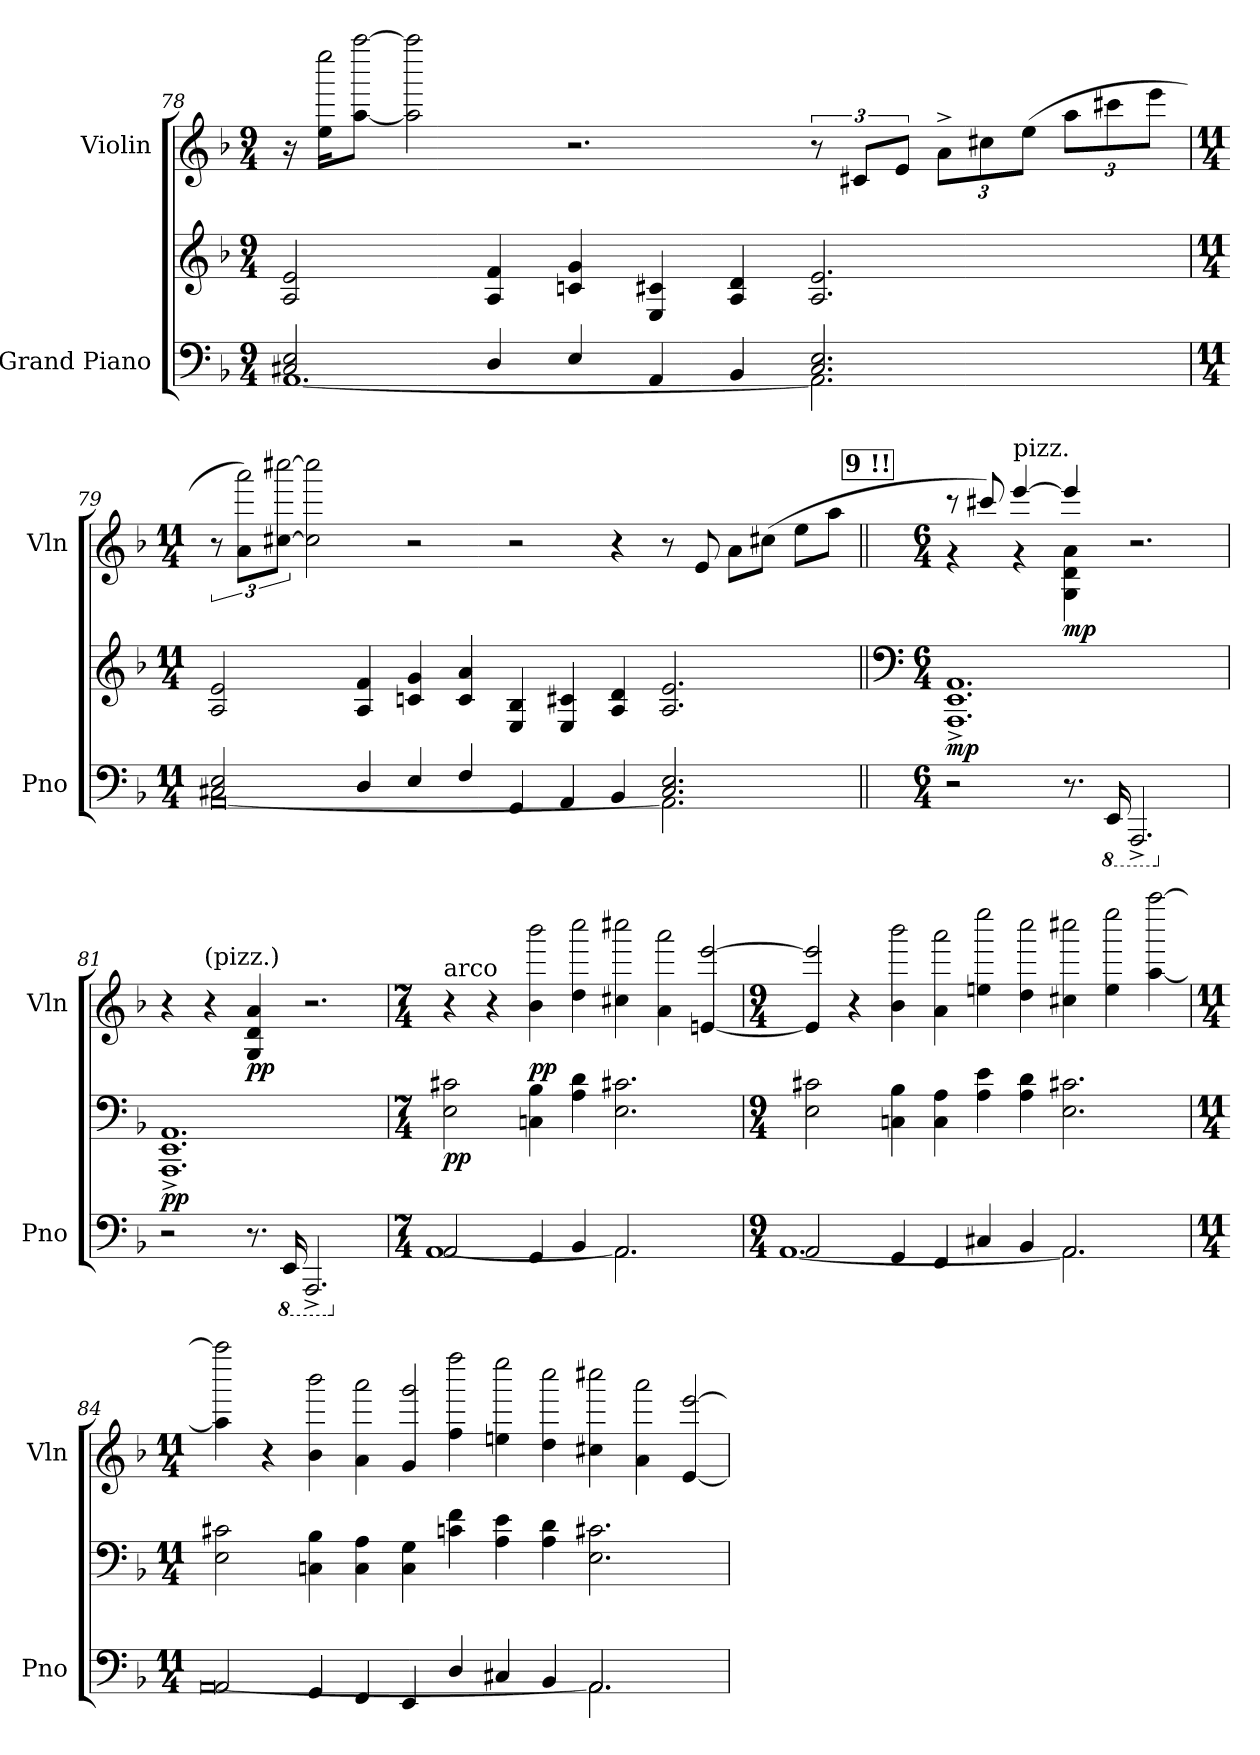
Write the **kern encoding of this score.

**kern	**kern	**dynam	**kern	**dynam
*part2	*part2	*part2	*part1	*part1
*staff3	*staff2	*staff2/3	*staff1	*staff1
*I"Grand Piano	*	*	*I"Violin	*
*I'Pno	*	*	*I'Vln	*
*clefF4	*clefG2	*	*clefG2	*
*k[b-]	*k[b-]	*	*k[b-]	*
*M9/4	*M9/4	*	*M9/4	*
=78	=78	=78	=78	=78
*^	*	*	*	*
2C#X/ 2E/	[1.AA	2A/ 2e/	.	16r	.
!	!	!	!	!LO:N:n=2:head=open	!
.	.	.	.	16ee\ 16eeee\KL	.
!	!	!	!	!LO:N:n=2:head=open	!
.	.	.	.	[8aa\ [8aaaa\J	.
.	.	.	.	2aa\] 2aaaa\]	.
4D/	.	4A/ 4f/	.	.	.
4E/	.	4cn/ 4g/	.	2.r	.
4AA/	.	4E/ 4c#X/	.	.	.
4BB-/	.	4A/ 4d/	.	.	.
2.C#/ 2.E/	2.AA\]	2.A/ 2.e/	.	12r	.
.	.	.	.	12c#X/L	.
.	.	.	.	12e/J	.
*	*	*	*	*Xbrackettup	*
.	.	.	.	12a^\L	.
.	.	.	.	12cc#X\	.
.	.	.	.	(12ee\J	.
.	.	.	.	12aa\L	.
.	.	.	.	12ccc#X\	.
.	.	.	.	12eee\J	.
!!LO:LB:g=z
=79	=79	=79	=79	=79	=79
*M11/4	*	*M11/4	*	*M11/4	*
*	*	*	*	*^	*
*	*	*	*	*brackettup	*Xtuplet	*
2C#X/ 2E/	[0AA	2A/ 2e/	.	12r	12ryy	.
!	!	!	!	!LO:N:n=2:head=open	!	!
.	.	.	.	12a\ 12aaa\L)	12ryy	.
!	!	!	!	!LO:N:n=2:head=open	!	!
.	.	.	.	[12cc#X\ [12cccc#X\J	12ff#X\yy	.
.	.	.	.	2cc#\] 2cccc#\]	2ryy	.
4D/	.	4A/ 4f/	.	.	.	.
4E/	.	4cn/ 4g/	.	2r	0ryy	.
4F/	.	4c/ 4a/	.	.	.	.
4GG/	.	4E/ 4B-/	.	2r	.	.
4AA/	.	4E/ 4c#X/	.	.	.	.
4BB-/	.	4A/ 4d/	.	4r	.	.
2.C#/ 2.E/	2.AA\]	2.A/ 2.e/	.	8r	.	.
.	.	.	.	8e/	.	.
.	.	.	.	8a\L	.	.
.	.	.	.	(8cc#X\J	.	.
.	.	.	.	8ee\L	.	.
.	.	.	.	8aa\J	.	.
*v	*v	*	*	*	*	*
!!LO:REH:place=s1:a:B:fs=14:t=9	!!
=80||	=80||	=80||	=80||	=80||	=80||
*	*clefF4	*	*	*	*
*M6/4	*M6/4	*	*M6/4	*	*
!	!	!LO:DY:b	!	!	!
2r	1.AAA^ 1.EE^ 1.AA^	mp	8r	4r	.
.	.	.	8ccc#X/)	.	.
!	!	!	!LO:TX:a:t=pizz.	!	!
.	.	.	[4eee/	4r	.
!	!	!	!	!	!LO:DY:b
8.r	.	.	4eee/]	4G\ 4d\ 4a\	mp
*8ba	*	*	*	*	*
16EEE/	.	.	.	.	.
2.AAAA^/	.	.	2.r	2.ryy	.
*	*	*	*v	*v	*
=81	=81	=81	=81	=81
*X8ba	*	*	*	*
*	*	*	*^	*
!	!	!LO:DY:b	!	!	!
*	*	*	*v	*v	*
2r	1.AAA^ 1.EE^ 1.AA^	pp	4r	.
!	!	!	!LO:TX:a:t=(pizz.)	!
.	.	.	4r	.
!	!	!	!	!LO:DY:b
8.r	.	.	4G/ 4d/ 4a/	pp
*8ba	*	*	*	*
16EEE/	.	.	.	.
2.AAAA^/	.	.	2.r	.
=82	=82	=82	=82	=82
*M7/4	*M7/4	*	*M7/4	*
*X8ba	*	*	*	*
*^	*	*	*^	*
!	!	!	!	!LO:TX:a:t=arco	!	!
!	!	!	!LO:DY:b	!	!	!
2AA/	[1AA	2E\ 2c#X\	pp	4r	4ryy	.
.	.	.	.	4r	4ryy	.
!	!	!	!	!LO:N:n=2:head=open	!	!LO:DY:b
4GG/	.	4Cn\ 4B-\	.	4b-\ 4bbb-\	4ee-X\yy	pp
!	!	!	!	!LO:N:n=2:head=open	!	!
4BB-/	.	4A\ 4d\	.	4dd\ 4cccc\	4ryy	.
!	!	!	!	!LO:N:n=2:head=open	!	!
2.AA/	2.AA\]	2.E\ 2.c#X\	.	4cc#X\ 4cccc#X\	4ff#X\yy	.
!	!	!	!	!LO:N:n=2:head=open	!	!
.	.	.	.	4a\ 4aaa\	4ryy	.
!	!	!	!	!LO:N:n=2:head=open	!	!
.	.	.	.	[4en/ [4eee/	4ryy	.
!!LO:LB:g=z	!!
=83	=83	=83	=83	=83	=83	=83
*M9/4	*	*M9/4	*	*M9/4	*	*
!	!	!	!	!LO:N:n=2:head=open	!	!
2AA/	[1.AA	2E\ 2c#X\	.	4e/] 4eee/]	4ryy	.
.	.	.	.	4r	4ryy	.
!	!	!	!	!LO:N:n=2:head=open	!	!
4GG/	.	4Cn\ 4B-\	.	4b-\ 4bbb-\	4ee-X\yy	.
!	!	!	!	!LO:N:n=2:head=open	!	!
4FF/	.	4C\ 4A\	.	4a\ 4aaa\	4ryy	.
!	!	!	!	!LO:N:n=2:head=open	!	!
4C#X/	.	4A\ 4e\	.	4een\ 4eeee\	4ryy	.
!	!	!	!	!LO:N:n=2:head=open	!	!
4BB-/	.	4A\ 4d\	.	4dd\ 4cccc\	4ryy	.
!	!	!	!	!LO:N:n=2:head=open	!	!
2.AA/	2.AA\]	2.E\ 2.c#X\	.	4cc#X\ 4cccc#X\	4ff#X\yy	.
!	!	!	!	!LO:N:n=2:head=open	!	!
.	.	.	.	4ee\ 4eeee\	4ryy	.
!	!	!	!	!LO:N:n=2:head=open	!	!
.	.	.	.	[4aa\ [4aaaa\	4ryy	.
=84	=84	=84	=84	=84	=84	=84
*M11/4	*	*M11/4	*	*M11/4	*	*
!	!	!	!	!LO:N:n=2:head=open	!	!
2AA/	[0AA	2E\ 2c#X\	.	4aa\] 4aaaa\]	4ryy	.
.	.	.	.	4r	4ryy	.
!	!	!	!	!LO:N:n=2:head=open	!	!
4GG/	.	4Cn\ 4B-\	.	4b-\ 4bbb-\	4ee-X\yy	.
!	!	!	!	!LO:N:n=2:head=open	!	!
4FF/	.	4C\ 4A\	.	4a\ 4aaa\	4ryy	.
!	!	!	!	!LO:N:n=2:head=open	!	!
4EE/	.	4C\ 4G\	.	4g/ 4ggg/	4ryy	.
!	!	!	!	!LO:N:n=2:head=open	!	!
4D/	.	4cn\ 4f\	.	4ff\ 4ffff\	4ryy	.
!	!	!	!	!LO:N:n=2:head=open	!	!
4C#X/	.	4A\ 4e\	.	4een\ 4eeee\	4ryy	.
!	!	!	!	!LO:N:n=2:head=open	!	!
4BB-/	.	4A\ 4d\	.	4dd\ 4cccc\	4ryy	.
!	!	!	!	!LO:N:n=2:head=open	!	!
2.AA/	2.AA\]	2.E\ 2.c#X\	.	4cc#X\ 4cccc#X\	4ff#X\yy	.
!	!	!	!	!LO:N:n=2:head=open	!	!
.	.	.	.	4a\ 4aaa\	4ryy	.
!	!	!	!	!LO:N:n=2:head=open	!	!
.	.	.	.	[4e/ [4eee/	4ryy	.
*v	*v	*	*	*v	*v	*
=	=	=	=	=
*-	*-	*-	*-	*-
